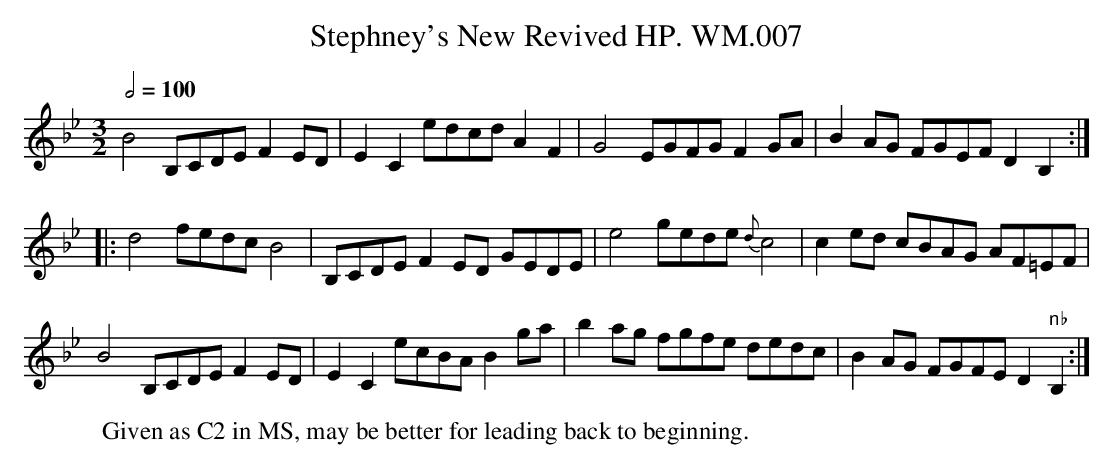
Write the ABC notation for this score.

X:1
T:Stephney's New Revived HP. WM.007
M:3/2
L:1/8
Q:1/2=100
K:Bb
B4B,CDE F2ED|E2C2edcdA2F2|G4EGFG F2GA|B2AG FGEFD2B,2:|
|:d4fedcB4|B,CDEF2ED GEDE|e4gede{d}c4|c2ed cBAG AF=EF|
B4B,CDE F2ED|E2C2ecBAB2ga|b2ag fgfe dedc|B2AG FGFED2"nb"B,2:|
W:Given as C2 in MS, may be better for leading back to beginning.
